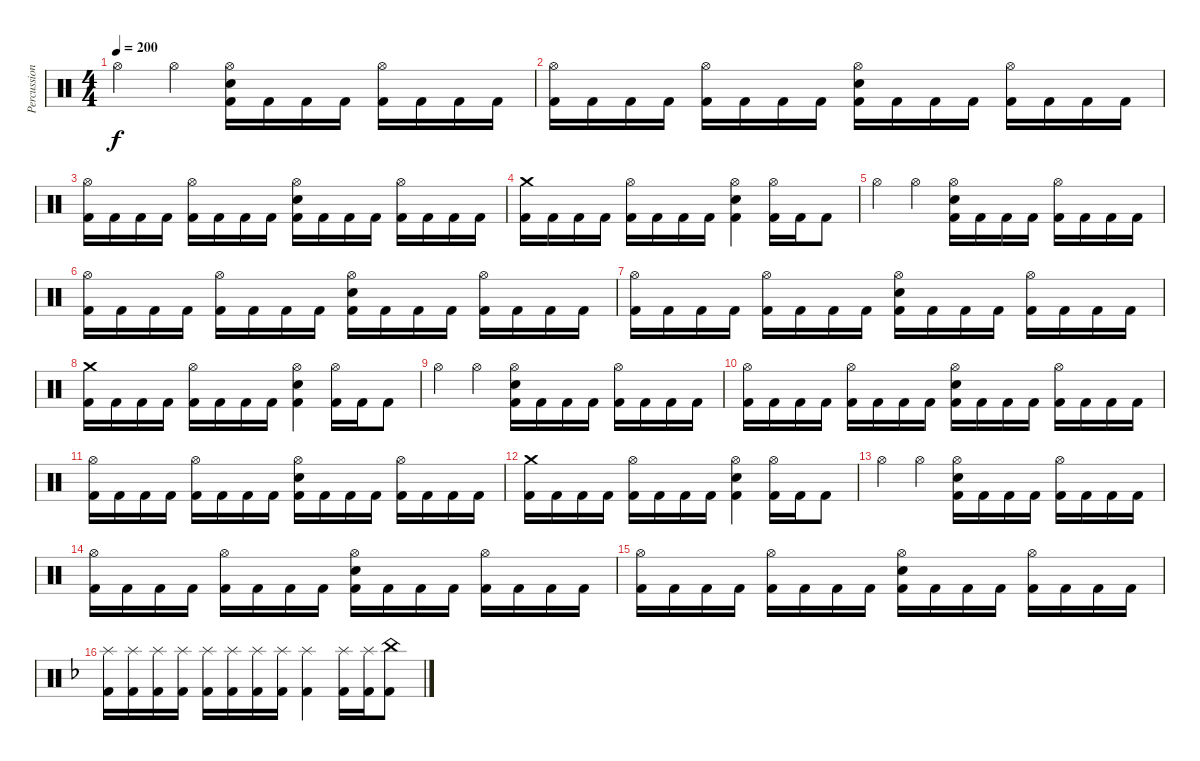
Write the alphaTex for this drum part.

\track ("Percussion" "Percussion") {instrument percussion}
\staff {score}
\articulation defaults
\ts (4 4)
\tempo 200
\clef neutral
\ks c "Hi-Hat (open)".4{dy f} "Hi-Hat (open)".4
("Hi-Hat (open)" "Electric Snare (hit)" "Kick (hit) 2").16 "Kick (hit) 2".16 "Kick (hit) 2".16 "Kick (hit) 2".16 ("Hi-Hat (open)" "Kick (hit) 2").16 "Kick (hit) 2".16 "Kick (hit) 2".16 "Kick (hit) 2".16 |
("Hi-Hat (open)" "Kick (hit) 2").16 "Kick (hit) 2".16 "Kick (hit) 2".16 "Kick (hit) 2".16 ("Hi-Hat (open)" "Kick (hit) 2").16 "Kick (hit) 2".16 "Kick (hit) 2".16 "Kick (hit) 2".16 ("Hi-Hat (open)" "Electric Snare (hit)" "Kick (hit) 2").16 "Kick (hit) 2".16 "Kick (hit) 2".16 "Kick (hit) 2".16 ("Hi-Hat (open)" "Kick (hit) 2").16 "Kick (hit) 2".16 "Kick (hit) 2".16 "Kick (hit) 2".16 |
("Hi-Hat (open)" "Kick (hit) 2").16 "Kick (hit) 2".16 "Kick (hit) 2".16 "Kick (hit) 2".16 ("Hi-Hat (open)" "Kick (hit) 2").16 "Kick (hit) 2".16 "Kick (hit) 2".16 "Kick (hit) 2".16 ("Hi-Hat (open)" "Electric Snare (hit)" "Kick (hit) 2").16 "Kick (hit) 2".16 "Kick (hit) 2".16 "Kick (hit) 2".16 ("Hi-Hat (open)" "Kick (hit) 2").16 "Kick (hit) 2".16 "Kick (hit) 2".16 "Kick (hit) 2".16 |
("Crash medium (hit)" "Kick (hit) 2").16 "Kick (hit) 2".16 "Kick (hit) 2".16 "Kick (hit) 2".16 ("Hi-Hat (open)" "Kick (hit) 2").16 "Kick (hit) 2".16 "Kick (hit) 2".16 "Kick (hit) 2".16 ("Hi-Hat (open)" "Electric Snare (hit)" "Kick (hit) 2").4 ("Hi-Hat (open)" "Kick (hit) 2").16 "Kick (hit) 2".16 "Kick (hit) 2".8 |
"Hi-Hat (open)".4 "Hi-Hat (open)".4 ("Hi-Hat (open)" "Electric Snare (hit)" "Kick (hit) 2").16 "Kick (hit) 2".16 "Kick (hit) 2".16 "Kick (hit) 2".16 ("Hi-Hat (open)" "Kick (hit) 2").16 "Kick (hit) 2".16 "Kick (hit) 2".16 "Kick (hit) 2".16 |
("Hi-Hat (open)" "Kick (hit) 2").16 "Kick (hit) 2".16 "Kick (hit) 2".16 "Kick (hit) 2".16 ("Hi-Hat (open)" "Kick (hit) 2").16 "Kick (hit) 2".16 "Kick (hit) 2".16 "Kick (hit) 2".16 ("Hi-Hat (open)" "Electric Snare (hit)" "Kick (hit) 2").16 "Kick (hit) 2".16 "Kick (hit) 2".16 "Kick (hit) 2".16 ("Hi-Hat (open)" "Kick (hit) 2").16 "Kick (hit) 2".16 "Kick (hit) 2".16 "Kick (hit) 2".16 |
("Hi-Hat (open)" "Kick (hit) 2").16 "Kick (hit) 2".16 "Kick (hit) 2".16 "Kick (hit) 2".16 ("Hi-Hat (open)" "Kick (hit) 2").16 "Kick (hit) 2".16 "Kick (hit) 2".16 "Kick (hit) 2".16 ("Hi-Hat (open)" "Electric Snare (hit)" "Kick (hit) 2").16 "Kick (hit) 2".16 "Kick (hit) 2".16 "Kick (hit) 2".16 ("Hi-Hat (open)" "Kick (hit) 2").16 "Kick (hit) 2".16 "Kick (hit) 2".16 "Kick (hit) 2".16 |
("Crash medium (hit)" "Kick (hit) 2").16 "Kick (hit) 2".16 "Kick (hit) 2".16 "Kick (hit) 2".16 ("Hi-Hat (open)" "Kick (hit) 2").16 "Kick (hit) 2".16 "Kick (hit) 2".16 "Kick (hit) 2".16 ("Hi-Hat (open)" "Electric Snare (hit)" "Kick (hit) 2").4 ("Hi-Hat (open)" "Kick (hit) 2").16 "Kick (hit) 2".16 "Kick (hit) 2".8 |
"Hi-Hat (open)".4 "Hi-Hat (open)".4 ("Hi-Hat (open)" "Electric Snare (hit)" "Kick (hit) 2").16 "Kick (hit) 2".16 "Kick (hit) 2".16 "Kick (hit) 2".16 ("Hi-Hat (open)" "Kick (hit) 2").16 "Kick (hit) 2".16 "Kick (hit) 2".16 "Kick (hit) 2".16 |
("Hi-Hat (open)" "Kick (hit) 2").16 "Kick (hit) 2".16 "Kick (hit) 2".16 "Kick (hit) 2".16 ("Hi-Hat (open)" "Kick (hit) 2").16 "Kick (hit) 2".16 "Kick (hit) 2".16 "Kick (hit) 2".16 ("Hi-Hat (open)" "Electric Snare (hit)" "Kick (hit) 2").16 "Kick (hit) 2".16 "Kick (hit) 2".16 "Kick (hit) 2".16 ("Hi-Hat (open)" "Kick (hit) 2").16 "Kick (hit) 2".16 "Kick (hit) 2".16 "Kick (hit) 2".16 |
("Hi-Hat (open)" "Kick (hit) 2").16 "Kick (hit) 2".16 "Kick (hit) 2".16 "Kick (hit) 2".16 ("Hi-Hat (open)" "Kick (hit) 2").16 "Kick (hit) 2".16 "Kick (hit) 2".16 "Kick (hit) 2".16 ("Hi-Hat (open)" "Electric Snare (hit)" "Kick (hit) 2").16 "Kick (hit) 2".16 "Kick (hit) 2".16 "Kick (hit) 2".16 ("Hi-Hat (open)" "Kick (hit) 2").16 "Kick (hit) 2".16 "Kick (hit) 2".16 "Kick (hit) 2".16 |
("Crash medium (hit)" "Kick (hit) 2").16 "Kick (hit) 2".16 "Kick (hit) 2".16 "Kick (hit) 2".16 ("Hi-Hat (open)" "Kick (hit) 2").16 "Kick (hit) 2".16 "Kick (hit) 2".16 "Kick (hit) 2".16 ("Hi-Hat (open)" "Electric Snare (hit)" "Kick (hit) 2").4 ("Hi-Hat (open)" "Kick (hit) 2").16 "Kick (hit) 2".16 "Kick (hit) 2".8 |
"Hi-Hat (open)".4 "Hi-Hat (open)".4 ("Hi-Hat (open)" "Electric Snare (hit)" "Kick (hit) 2").16 "Kick (hit) 2".16 "Kick (hit) 2".16 "Kick (hit) 2".16 ("Hi-Hat (open)" "Kick (hit) 2").16 "Kick (hit) 2".16 "Kick (hit) 2".16 "Kick (hit) 2".16 |
("Hi-Hat (open)" "Kick (hit) 2").16 "Kick (hit) 2".16 "Kick (hit) 2".16 "Kick (hit) 2".16 ("Hi-Hat (open)" "Kick (hit) 2").16 "Kick (hit) 2".16 "Kick (hit) 2".16 "Kick (hit) 2".16 ("Hi-Hat (open)" "Electric Snare (hit)" "Kick (hit) 2").16 "Kick (hit) 2".16 "Kick (hit) 2".16 "Kick (hit) 2".16 ("Hi-Hat (open)" "Kick (hit) 2").16 "Kick (hit) 2".16 "Kick (hit) 2".16 "Kick (hit) 2".16 |
("Hi-Hat (open)" "Kick (hit) 2").16 "Kick (hit) 2".16 "Kick (hit) 2".16 "Kick (hit) 2".16 ("Hi-Hat (open)" "Kick (hit) 2").16 "Kick (hit) 2".16 "Kick (hit) 2".16 "Kick (hit) 2".16 ("Hi-Hat (open)" "Electric Snare (hit)" "Kick (hit) 2").16 "Kick (hit) 2".16 "Kick (hit) 2".16 "Kick (hit) 2".16 ("Hi-Hat (open)" "Kick (hit) 2").16 "Kick (hit) 2".16 "Kick (hit) 2".16 "Kick (hit) 2".16 |
\ks f
("Splash (hit)" "Kick (hit) 2").16 ("Splash (hit)" "Kick (hit) 2").16 ("Splash (hit)" "Kick (hit) 2").16 ("Splash (hit)" "Kick (hit) 2").16 ("Splash (hit)" "Kick (hit) 2").16 ("Splash (hit)" "Kick (hit) 2").16 ("Splash (hit)" "Kick (hit) 2").16 ("Splash (hit)" "Kick (hit) 2").16 ("Splash (hit)" "Kick (hit) 2").4 ("Splash (hit)" "Kick (hit) 2").16 ("Splash (hit)" "Kick (hit) 2").16 ("China (hit)" "Kick (hit) 2").8
